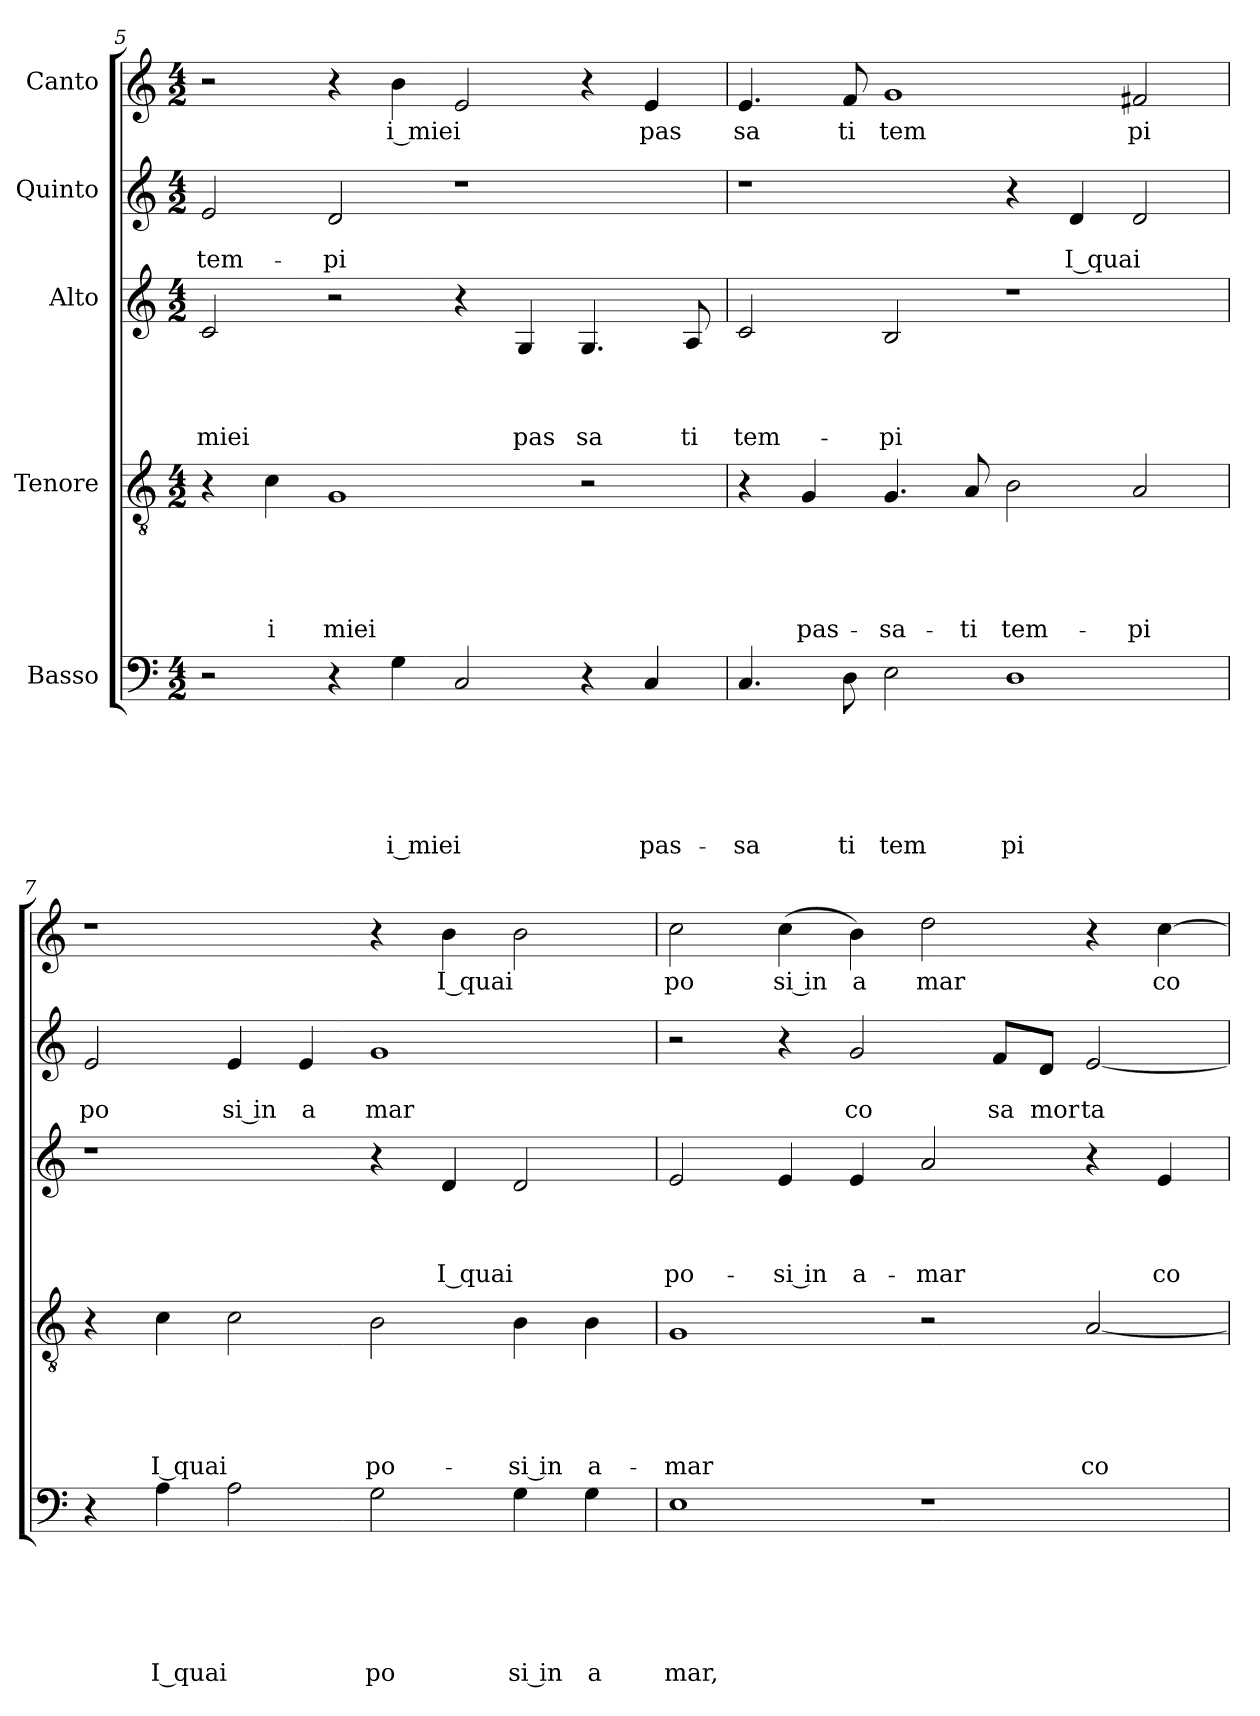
**kern	**text	**text	**text	**text	**text	**text	**kern	**text	**text	**text	**text	**text	**kern	**text	**text	**text	**text	**kern	**text	**text	**kern	**text
*part5	*part5	*part5	*part5	*part5	*part5	*part5	*part4	*part4	*part4	*part4	*part4	*part4	*part3	*part3	*part3	*part3	*part3	*part2	*part2	*part2	*part1	*part1
*staff5	*staff5	*staff5	*staff5	*staff5	*staff5	*staff5	*staff4	*staff4	*staff4	*staff4	*staff4	*staff4	*staff3	*staff3	*staff3	*staff3	*staff3	*staff2	*staff2	*staff2	*staff1	*staff1
*I"Basso	*	*	*	*	*	*	*I"Tenore	*	*	*	*	*	*I"Alto	*	*	*	*	*I"Quinto	*	*	*I"Canto	*
*clefF4	*	*	*	*	*	*	*clefGv2	*	*	*	*	*	*clefG2	*	*	*	*	*clefG2	*	*	*clefG2	*
*k[]	*	*	*	*	*	*	*k[]	*	*	*	*	*	*k[]	*	*	*	*	*k[]	*	*	*k[]	*
*C:	*	*	*	*	*	*	*C:	*	*	*	*	*	*C:	*	*	*	*	*C:	*	*	*C:	*
*M4/2	*	*	*	*	*	*	*M4/2	*	*	*	*	*	*M4/2	*	*	*	*	*M4/2	*	*	*M4/2	*
=5	=5	=5	=5	=5	=5	=5	=5	=5	=5	=5	=5	=5	=5	=5	=5	=5	=5	=5	=5	=5	=5	=5
!	!	!	!	!	!	!	!	!	!	!	!	!	!	!	!	!	!LO:LY:b	!	!	!LO:LY:b	!	!
2r	.	.	.	.	.	.	4r	.	.	.	.	.	2c/	.	.	.	miei	2e/	.	tem-	2r	.
!	!	!	!	!	!	!	!	!	!	!	!	!LO:LY:b	!	!	!	!	!	!	!	!	!	!
.	.	.	.	.	.	.	4c\	.	.	.	.	i	.	.	.	.	.	.	.	.	.	.
!	!	!	!	!	!	!	!	!	!	!	!	!LO:LY:b	!	!	!	!	!	!	!	!LO:LY:b	!	!
4r	.	.	.	.	.	.	1G	.	.	.	.	miei	2r	.	.	.	.	2d/	.	-pi	4r	.
!	!	!	!	!	!	!LO:LY:b	!	!	!	!	!	!	!	!	!	!	!	!	!	!	!	!LO:LY:b
4G\	.	.	.	.	.	i miei	.	.	.	.	.	.	.	.	.	.	.	.	.	.	4b\	i miei
2C/	.	.	.	.	.	.	.	.	.	.	.	.	4r	.	.	.	.	1r	.	.	2e/	.
!	!	!	!	!	!	!	!	!	!	!	!	!	!	!	!	!	!LO:LY:b	!	!	!	!	!
.	.	.	.	.	.	.	.	.	.	.	.	.	4G/	.	.	.	pas	.	.	.	.	.
!	!	!	!	!	!	!	!	!	!	!	!	!	!	!	!	!	!LO:LY:b	!	!	!	!	!
4r	.	.	.	.	.	.	2r	.	.	.	.	.	4.G/	.	.	.	sa	.	.	.	4r	.
!	!	!	!	!	!	!LO:LY:b	!	!	!	!	!	!	!	!	!	!	!	!	!	!	!	!LO:LY:b
4C/	.	.	.	.	.	pas-	.	.	.	.	.	.	.	.	.	.	.	.	.	.	4e/	pas
!	!	!	!	!	!	!	!	!	!	!	!	!	!	!	!	!	!LO:LY:b	!	!	!	!	!
.	.	.	.	.	.	.	.	.	.	.	.	.	8A/	.	.	.	ti	.	.	.	.	.
!!LO:LB:g=z
=6	=6	=6	=6	=6	=6	=6	=6	=6	=6	=6	=6	=6	=6	=6	=6	=6	=6	=6	=6	=6	=6	=6
!	!	!	!	!	!	!LO:LY:b	!	!	!	!	!	!	!	!	!	!	!LO:LY:b	!	!	!	!	!LO:LY:b
4.C/	.	.	.	.	.	-sa	4r	.	.	.	.	.	2c/	.	.	.	tem-	1r	.	.	4.e/	sa
!	!	!	!	!	!	!	!	!	!	!	!	!LO:LY:b	!	!	!	!	!	!	!	!	!	!
.	.	.	.	.	.	.	4G/	.	.	.	.	pas-	.	.	.	.	.	.	.	.	.	.
!	!	!	!	!	!	!LO:LY:b	!	!	!	!	!	!	!	!	!	!	!	!	!	!	!	!LO:LY:b
8D\	.	.	.	.	.	ti	.	.	.	.	.	.	.	.	.	.	.	.	.	.	8f/	ti
!	!	!	!	!	!	!LO:LY:b	!	!	!	!	!	!LO:LY:b	!	!	!	!	!LO:LY:b	!	!	!	!	!LO:LY:b
2E\	.	.	.	.	.	tem	4.G/	.	.	.	.	-sa-	2B/	.	.	.	-pi	.	.	.	1g	tem
!	!	!	!	!	!	!	!	!	!	!	!	!LO:LY:b	!	!	!	!	!	!	!	!	!	!
.	.	.	.	.	.	.	8A/	.	.	.	.	-ti	.	.	.	.	.	.	.	.	.	.
!	!	!	!	!	!	!LO:LY:b	!	!	!	!	!	!LO:LY:b	!	!	!	!	!	!	!	!	!	!
1D	.	.	.	.	.	pi	2B\	.	.	.	.	tem-	1r	.	.	.	.	4r	.	.	.	.
!	!	!	!	!	!	!	!	!	!	!	!	!	!	!	!	!	!	!	!	!LO:LY:b	!	!
.	.	.	.	.	.	.	.	.	.	.	.	.	.	.	.	.	.	4d/	.	I quai	.	.
!	!	!	!	!	!	!	!	!	!	!	!	!LO:LY:b	!	!	!	!	!	!	!	!	!	!LO:LY:b
.	.	.	.	.	.	.	2A/	.	.	.	.	-pi	.	.	.	.	.	2d/	.	.	2f#X/	pi
=7	=7	=7	=7	=7	=7	=7	=7	=7	=7	=7	=7	=7	=7	=7	=7	=7	=7	=7	=7	=7	=7	=7
!	!	!	!	!	!	!	!	!	!	!	!	!	!	!	!	!	!	!	!	!LO:LY:b	!	!
4r	.	.	.	.	.	.	4r	.	.	.	.	.	1r	.	.	.	.	2e/	.	po	1r	.
!	!	!	!	!	!	!LO:LY:b	!	!	!	!	!	!LO:LY:b	!	!	!	!	!	!	!	!	!	!
4A\	.	.	.	.	.	I quai	4c\	.	.	.	.	I quai	.	.	.	.	.	.	.	.	.	.
!	!	!	!	!	!	!	!	!	!	!	!	!	!	!	!	!	!	!	!	!LO:LY:b:rj	!	!
2A\	.	.	.	.	.	.	2c\	.	.	.	.	.	.	.	.	.	.	4e/	.	si in	.	.
!	!	!	!	!	!	!	!	!	!	!	!	!	!	!	!	!	!	!	!	!LO:LY:b	!	!
.	.	.	.	.	.	.	.	.	.	.	.	.	.	.	.	.	.	4e/	.	a	.	.
!	!	!	!	!	!	!LO:LY:b	!	!	!	!	!	!LO:LY:b	!	!	!	!	!	!	!	!LO:LY:b	!	!
2G\	.	.	.	.	.	po	2B\	.	.	.	.	po-	4r	.	.	.	.	1g	.	mar	4r	.
!	!	!	!	!	!	!	!	!	!	!	!	!	!	!	!	!	!LO:LY:b	!	!	!	!	!LO:LY:b
.	.	.	.	.	.	.	.	.	.	.	.	.	4d/	.	.	.	I quai	.	.	.	4b\	I quai
!	!	!	!	!	!	!LO:LY:b:rj	!	!	!	!	!	!LO:LY:b:rj	!	!	!	!	!	!	!	!	!	!
4G\	.	.	.	.	.	si in	4B\	.	.	.	.	-si in	2d/	.	.	.	.	.	.	.	2b\	.
!	!	!	!	!	!	!LO:LY:b	!	!	!	!	!	!LO:LY:b	!	!	!	!	!	!	!	!	!	!
4G\	.	.	.	.	.	a	4B\	.	.	.	.	a-	.	.	.	.	.	.	.	.	.	.
=8	=8	=8	=8	=8	=8	=8	=8	=8	=8	=8	=8	=8	=8	=8	=8	=8	=8	=8	=8	=8	=8	=8
!	!	!	!	!	!	!LO:LY:b	!	!	!	!	!	!LO:LY:b	!	!	!	!	!LO:LY:b	!	!	!	!	!LO:LY:b
1E	.	.	.	.	.	mar,	1G	.	.	.	.	-mar	2e/	.	.	.	po-	2r	.	.	2cc\	po
!	!	!	!	!	!	!	!	!	!	!	!	!	!	!	!	!	!LO:LY:b:rj	!	!	!	!	!LO:LY:b:rj
.	.	.	.	.	.	.	.	.	.	.	.	.	4e/	.	.	.	-si in	4r	.	.	(<4cc\	si in
!	!	!	!	!	!	!	!	!	!	!	!	!	!	!	!	!	!LO:LY:b	!	!	!LO:LY:b	!	!LO:LY:b
.	.	.	.	.	.	.	.	.	.	.	.	.	4e/	.	.	.	a-	2g/	.	co	4b\)	a
!	!	!	!	!	!	!	!	!	!	!	!	!	!	!	!	!	!LO:LY:b	!	!	!	!	!LO:LY:b
1r	.	.	.	.	.	.	2r	.	.	.	.	.	2a/	.	.	.	-mar	.	.	.	2dd\	mar
!	!	!	!	!	!	!	!	!	!	!	!	!	!	!	!	!	!	!	!	!LO:LY:b	!	!
.	.	.	.	.	.	.	.	.	.	.	.	.	.	.	.	.	.	8f/L	.	sa	.	.
!	!	!	!	!	!	!	!	!	!	!	!	!	!	!	!	!	!	!	!	!LO:LY:b	!	!
.	.	.	.	.	.	.	.	.	.	.	.	.	.	.	.	.	.	8d/J	.	mor	.	.
!	!	!	!	!	!	!	!	!	!	!	!	!LO:LY:b	!	!	!	!	!	!	!	!LO:LY:b	!	!
.	.	.	.	.	.	.	[<2A/	.	.	.	.	co-	4r	.	.	.	.	[<2e/	.	ta	4r	.
!	!	!	!	!	!	!	!	!	!	!	!	!	!	!	!	!	!LO:LY:b	!	!	!	!	!LO:LY:b
.	.	.	.	.	.	.	.	.	.	.	.	.	4e/	.	.	.	co-	.	.	.	[>4cc\	co
=	=	=	=	=	=	=	=	=	=	=	=	=	=	=	=	=	=	=	=	=	=	=
*-	*-	*-	*-	*-	*-	*-	*-	*-	*-	*-	*-	*-	*-	*-	*-	*-	*-	*-	*-	*-	*-	*-
